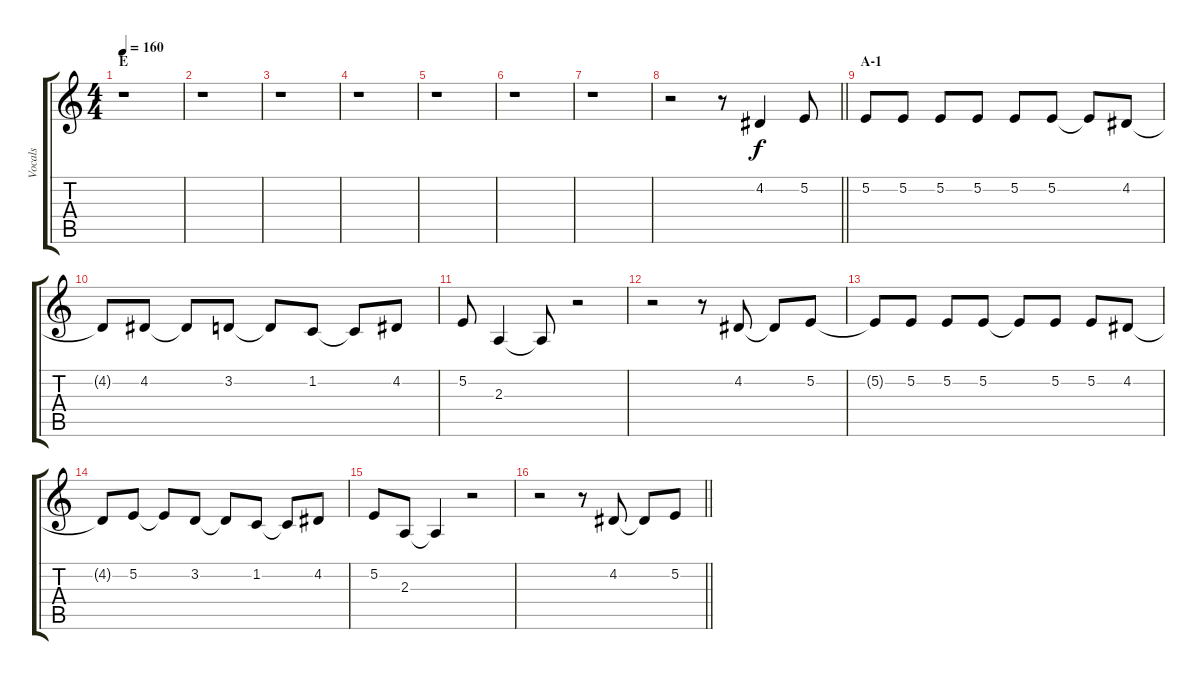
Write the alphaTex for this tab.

\track ("Vocals" "Vocals") {instrument altosax}
\staff {score tabs}
\tuning (E4 B3 G3 D3 A2 E2) {hide}
\ts (4 4)
\section ("" "E")
\tempo 160
\clef g2
\ks c
r.1{dy f} |
r.1 |
r.1 |
r.1 |
r.1 |
r.1 |
r.1 |
\barLineRight lightlight
r.2 r.8 4.2.4 5.2.8 |
\section ("" "A-1")
5.2.8 5.2.8 5.2.8 5.2.8 5.2.8 5.2.8 5.2{t}.8 4.2.8 |
4.2{t}.8 4.2.8 4.2{t}.8 3.2.8 3.2{t}.8 1.2.8 1.2{t}.8 4.2.8 |
5.2.8 2.3.4 2.3{t}.8 r.2 |
r.2 r.8 4.2.8 4.2{t}.8 5.2.8 |
5.2{t}.8 5.2.8 5.2.8 5.2.8 5.2{t}.8 5.2.8 5.2.8 4.2.8 |
4.2{t}.8 5.2.8 5.2{t}.8 3.2.8 3.2{t}.8 1.2.8 1.2{t}.8 4.2.8 |
5.2.8 2.3.8 2.3{t}.4 r.2 |
\barLineRight lightlight
r.2 r.8 4.2.8 4.2{t}.8 5.2.8
